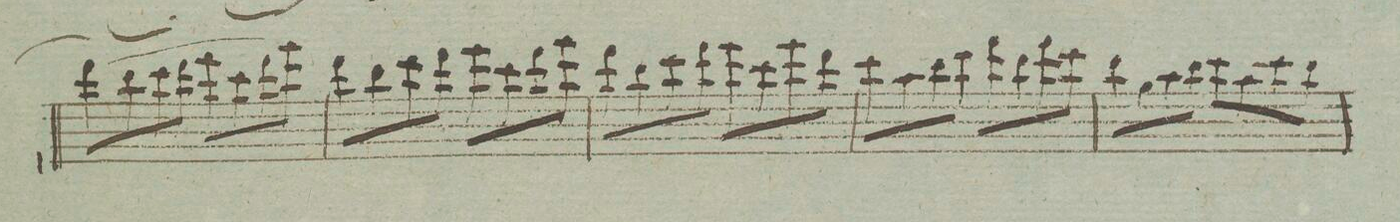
**kern	**dynam
*I"Violino. 2do	*
*clefG2	*
*k[]	*
*met(c)	*
*M4/4	*
8ddd\L)	.
(8bb\	.
8ccc\	.
8ddd\J	.
8eee\L	.
8ccc\	.
8ddd\	.
8eee\J)	.
=118	=118
8ddd\L	.
8bb\	.
8ccc\	.
8ddd\J	.
8eee\L	.
8ccc\	.
8ddd\	.
8eee\J	.
=119	=119
8ddd\L	.
8bb\	.
8ccc\	.
8ddd\J	.
8eee\L	.
8ccc\	.
8eee\	.
8ddd\J	.
=120	=120
8ccc\L	.
8aa\	.
8bb\	.
8ccc\J	.
8ddd\L	.
8bb\	.
8ddd\	.
8ccc\J	.
=121	=121
8bb\L	.
8gg\	.
8aa\	.
8bb\J	.
8ccc\L	.
8aa\	.
8ccc\	.
8bb\J	.
=122	=122
*-	*-
